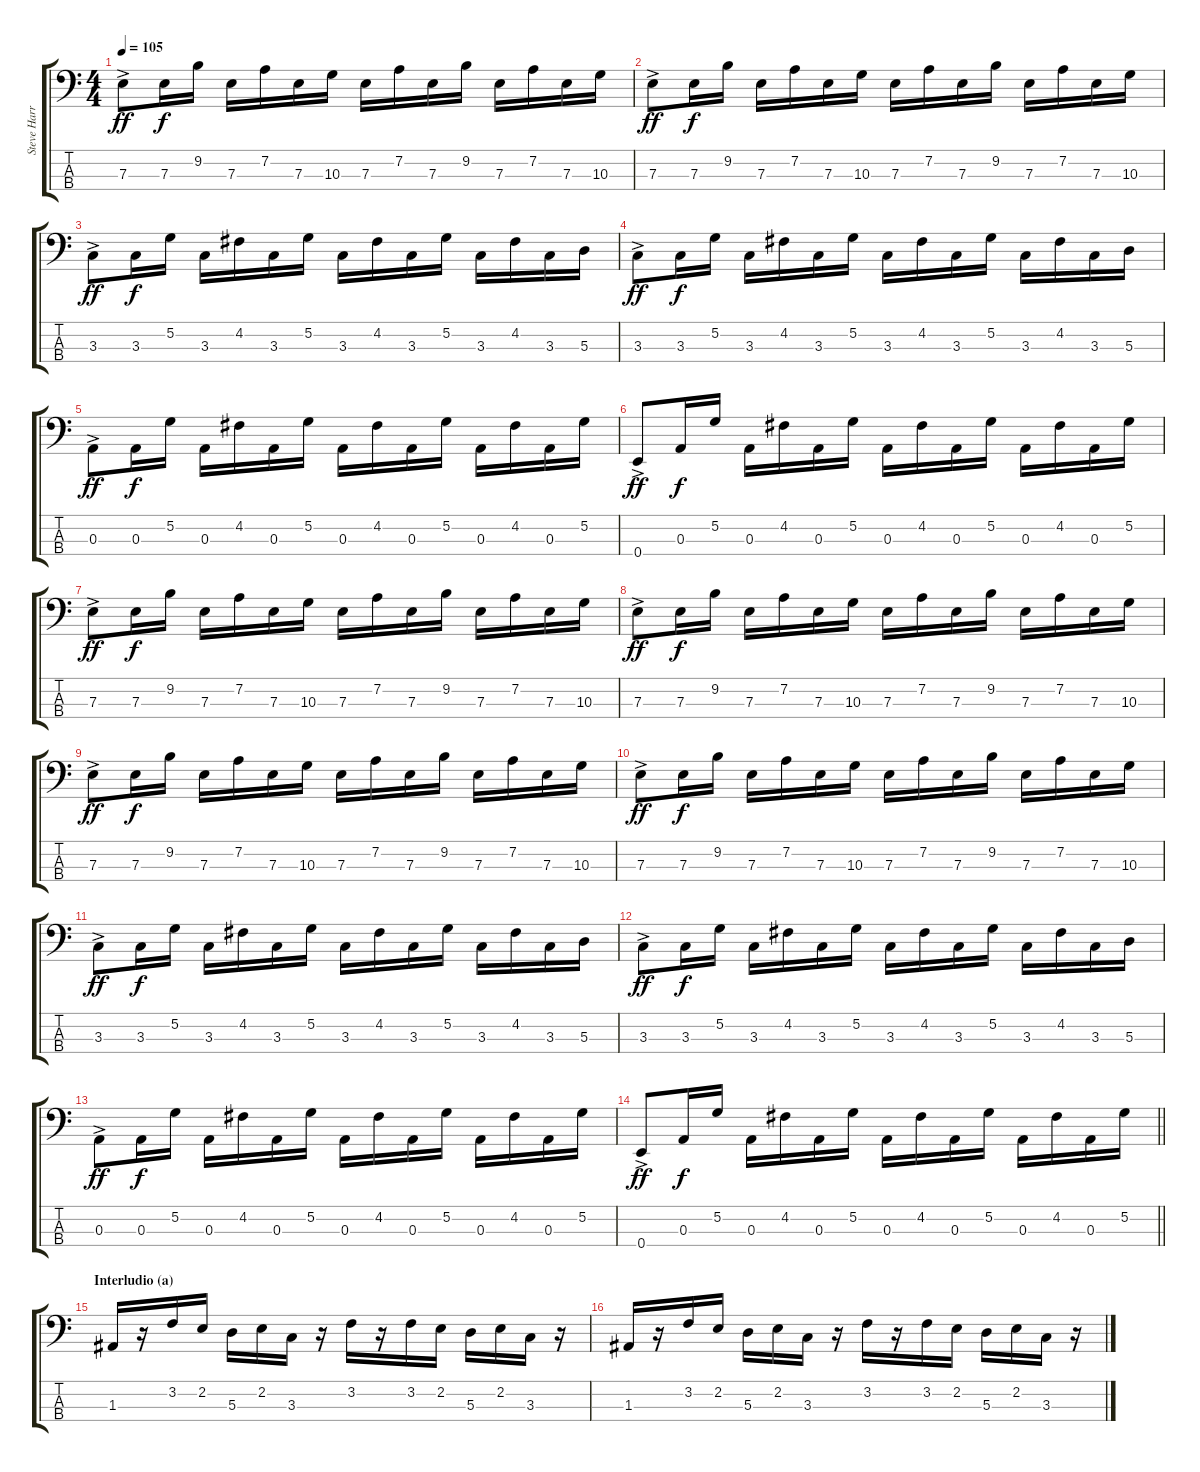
\track ("Steve Harris" "Steve Harr") {instrument electricbassfinger}
\staff {score tabs}
\tuning (G2 D2 A1 E1) {hide}
\ts (4 4)
\tempo 105
\clef f4
\ks c
7.3{ac}.8{dy ff} 7.3.16{dy f} 9.2.16 7.3.16 7.2.16 7.3.16 10.3.16 7.3.16 7.2.16 7.3.16 9.2.16 7.3.16 7.2.16 7.3.16 10.3.16 |
7.3{ac}.8{dy ff} 7.3.16{dy f} 9.2.16 7.3.16 7.2.16 7.3.16 10.3.16 7.3.16 7.2.16 7.3.16 9.2.16 7.3.16 7.2.16 7.3.16 10.3.16 |
3.3{ac}.8{dy ff} 3.3.16{dy f} 5.2.16 3.3.16 4.2.16 3.3.16 5.2.16 3.3.16 4.2.16 3.3.16 5.2.16 3.3.16 4.2.16 3.3.16 5.3.16 |
3.3{ac}.8{dy ff} 3.3.16{dy f} 5.2.16 3.3.16 4.2.16 3.3.16 5.2.16 3.3.16 4.2.16 3.3.16 5.2.16 3.3.16 4.2.16 3.3.16 5.3.16 |
0.3{ac}.8{dy ff} 0.3.16{dy f} 5.2.16 0.3.16 4.2.16 0.3.16 5.2.16 0.3.16 4.2.16 0.3.16 5.2.16 0.3.16 4.2.16 0.3.16 5.2.16 |
0.4{ac}.8{dy ff} 0.3.16{dy f} 5.2.16 0.3.16 4.2.16 0.3.16 5.2.16 0.3.16 4.2.16 0.3.16 5.2.16 0.3.16 4.2.16 0.3.16 5.2.16 |
7.3{ac}.8{dy ff} 7.3.16{dy f} 9.2.16 7.3.16 7.2.16 7.3.16 10.3.16 7.3.16 7.2.16 7.3.16 9.2.16 7.3.16 7.2.16 7.3.16 10.3.16 |
7.3{ac}.8{dy ff} 7.3.16{dy f} 9.2.16 7.3.16 7.2.16 7.3.16 10.3.16 7.3.16 7.2.16 7.3.16 9.2.16 7.3.16 7.2.16 7.3.16 10.3.16 |
7.3{ac}.8{dy ff} 7.3.16{dy f} 9.2.16 7.3.16 7.2.16 7.3.16 10.3.16 7.3.16 7.2.16 7.3.16 9.2.16 7.3.16 7.2.16 7.3.16 10.3.16 |
7.3{ac}.8{dy ff} 7.3.16{dy f} 9.2.16 7.3.16 7.2.16 7.3.16 10.3.16 7.3.16 7.2.16 7.3.16 9.2.16 7.3.16 7.2.16 7.3.16 10.3.16 |
3.3{ac}.8{dy ff} 3.3.16{dy f} 5.2.16 3.3.16 4.2.16 3.3.16 5.2.16 3.3.16 4.2.16 3.3.16 5.2.16 3.3.16 4.2.16 3.3.16 5.3.16 |
3.3{ac}.8{dy ff} 3.3.16{dy f} 5.2.16 3.3.16 4.2.16 3.3.16 5.2.16 3.3.16 4.2.16 3.3.16 5.2.16 3.3.16 4.2.16 3.3.16 5.3.16 |
0.3{ac}.8{dy ff} 0.3.16{dy f} 5.2.16 0.3.16 4.2.16 0.3.16 5.2.16 0.3.16 4.2.16 0.3.16 5.2.16 0.3.16 4.2.16 0.3.16 5.2.16 |
\barLineRight lightlight
0.4{ac}.8{dy ff} 0.3.16{dy f} 5.2.16 0.3.16 4.2.16 0.3.16 5.2.16 0.3.16 4.2.16 0.3.16 5.2.16 0.3.16 4.2.16 0.3.16 5.2.16 |
\section ("" "Interludio (a)")
1.3.16 r.16 3.2.16 2.2.16 5.3.16 2.2.16 3.3.16 r.16 3.2.16 r.16 3.2.16 2.2.16 5.3.16 2.2.16 3.3.16 r.16 |
1.3.16 r.16 3.2.16 2.2.16 5.3.16 2.2.16 3.3.16 r.16 3.2.16 r.16 3.2.16 2.2.16 5.3.16 2.2.16 3.3.16 r.16
